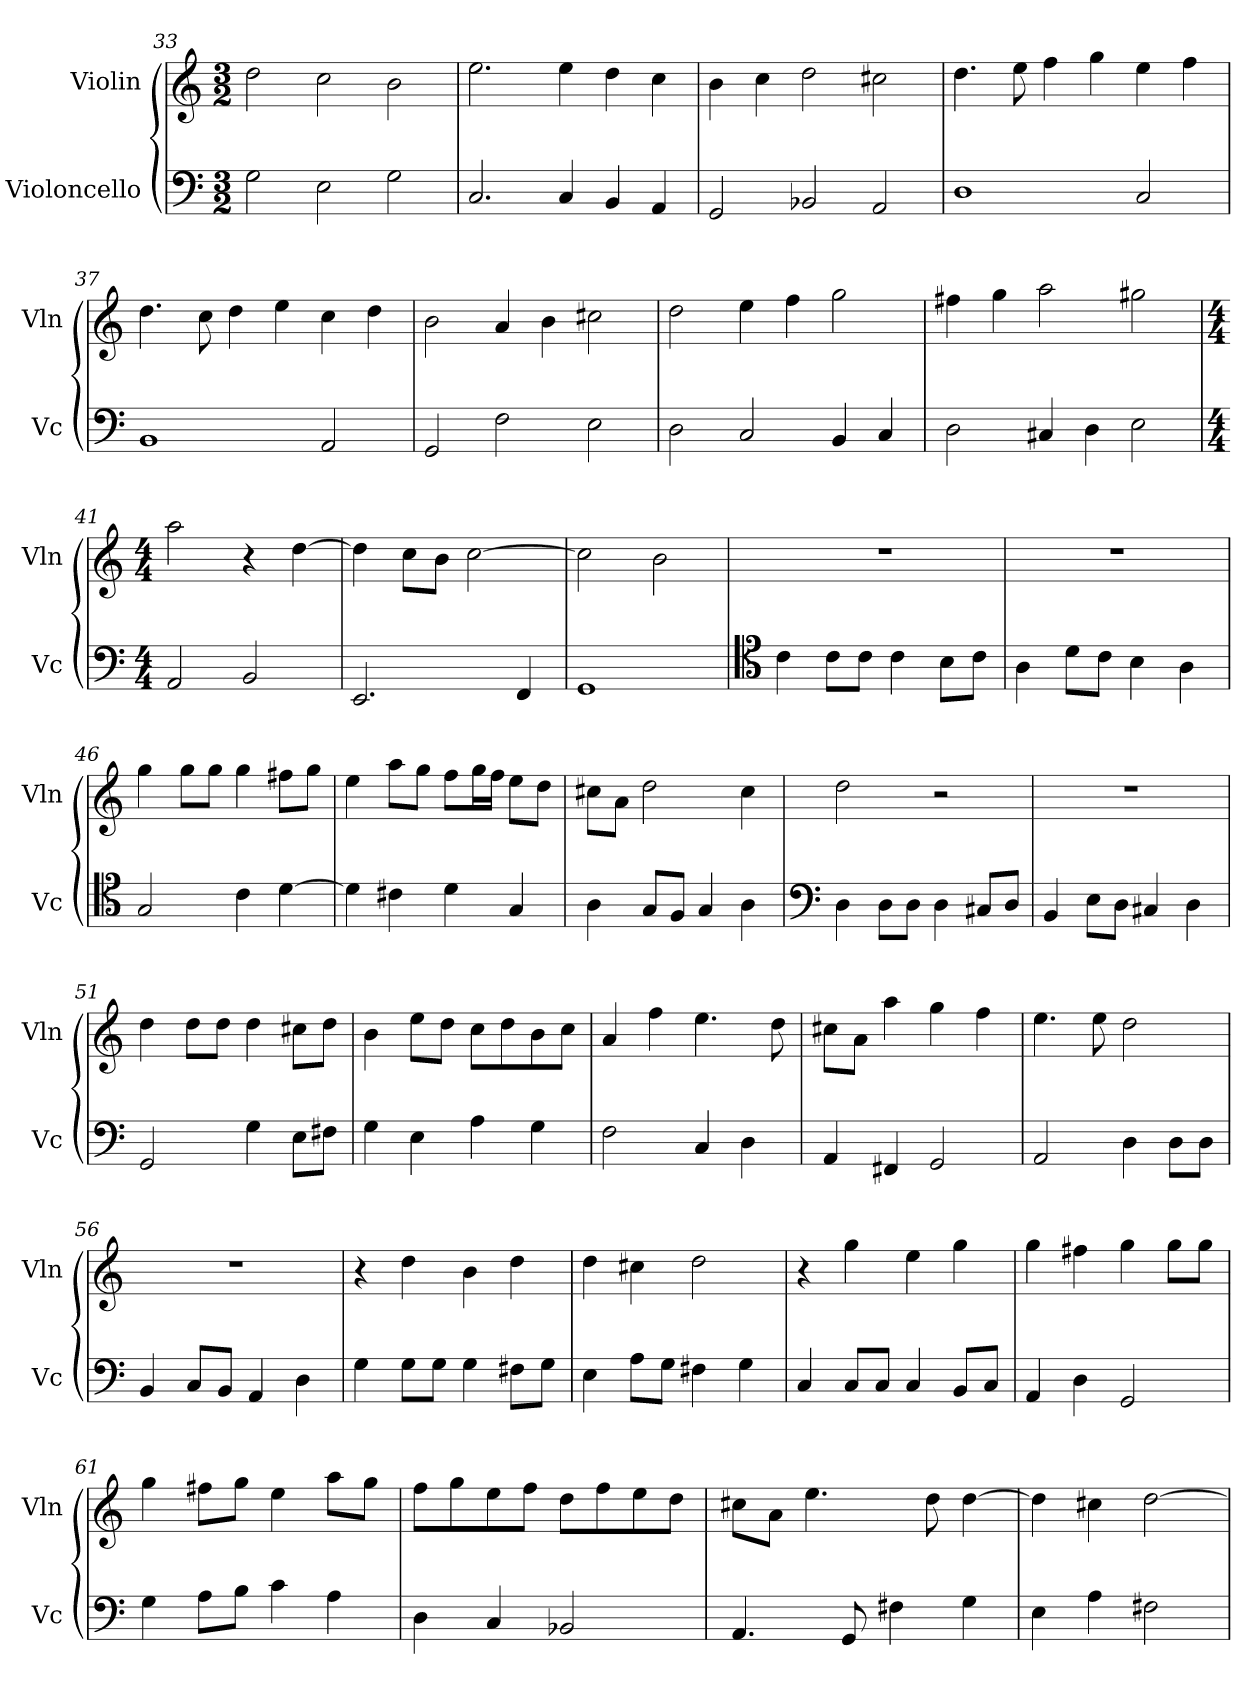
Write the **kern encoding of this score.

**kern	**kern
*part2	*part1
*staff2	*staff1
*I"Violoncello	*I"Violin
*I'Vc	*I'Vln
*clefF4	*clefG2
*k[]	*k[]
*M3/2	*M3/2
=33	=33
2G\	2dd\
2E\	2cc\
2G\	2b\
=34	=34
2.C/	2.ee\
4C/	4ee\
4BB/	4dd\
4AA/	4cc\
=35	=35
2GG/	4b\
.	4cc\
2BB-X/	2dd\
2AA/	2cc#X\
=36	=36
1D	4.dd\
.	8ee\
.	4ff\
.	4gg\
2C/	4ee\
.	4ff\
=37	=37
1BB	4.dd\
.	8cc\
.	4dd\
.	4ee\
2AA/	4cc\
.	4dd\
=38	=38
2GG/	2b\
2F\	4a/
.	4b\
2E\	2cc#X\
=39	=39
2D\	2dd\
2C/	4ee\
.	4ff\
4BB/	2gg\
4C/	.
=40	=40
2D\	4ff#X\
.	4gg\
4C#X/	2aa\
4D\	.
2E\	2gg#X\
=41	=41
*M4/4	*M4/4
2AA/	2aa\
2BB/	4r
.	[4dd\
=42	=42
2.EE/	4dd\]
.	8cc\L
.	8b\J
.	[2cc\
4FF/	.
=43	=43
1GG	2cc\]
.	2b\
=44	=44
*clefC4	*
*MM164	*
4c\	1r
8c\L	.
8c\J	.
4c\	.
8B\L	.
8c\J	.
=45	=45
4A\	1r
8d\L	.
8c\J	.
4B\	.
4A\	.
=46	=46
2G/	4gg\
.	8gg\L
.	8gg\J
4c\	4gg\
[4d\	8ff#X\L
.	8gg\J
=47	=47
4d\]	4ee\
4c#X\	8aa\L
.	8gg\J
4d\	8ff\L
.	16gg\L
.	16ff\JJ
4G/	8ee\L
.	8dd\J
=48	=48
4A\	8cc#X\L
.	8a\J
8G/L	2dd\
8F/J	.
4G/	.
4A\	4cc#\
=49	=49
*clefF4	*
4D\	2dd\
8D\L	.
8D\J	.
4D\	2r
8C#X/L	.
8D/J	.
=50	=50
4BB/	1r
8E\L	.
8D\J	.
4C#X/	.
4D\	.
=51	=51
2GG/	4dd\
.	8dd\L
.	8dd\J
4G\	4dd\
8E\L	8cc#X\L
8F#X\J	8dd\J
=52	=52
4G\	4b\
4E\	8ee\L
.	8dd\J
4A\	8cc\L
.	8dd\
4G\	8b\
.	8cc\J
=53	=53
2F\	4a/
.	4ff\
4C/	4.ee\
4D\	.
.	8dd\
=54	=54
4AA/	8cc#X\L
.	8a\J
4FF#X/	4aa\
2GG/	4gg\
.	4ff\
=55	=55
2AA/	4.ee\
.	8ee\
4D\	2dd\
8D\L	.
8D\J	.
=56	=56
4BB/	1r
8C/L	.
8BB/J	.
4AA/	.
4D\	.
=57	=57
4G\	4r
8G\L	4dd\
8G\J	.
4G\	4b\
8F#X\L	4dd\
8G\J	.
=58	=58
4E\	4dd\
8A\L	4cc#X\
8G\J	.
4F#X\	2dd\
4G\	.
=59	=59
4C/	4r
8C/L	4gg\
8C/J	.
4C/	4ee\
8BB/L	4gg\
8C/J	.
=60	=60
4AA/	4gg\
4D\	4ff#X\
2GG/	4gg\
.	8gg\L
.	8gg\J
=61	=61
4G\	4gg\
8A\L	8ff#X\L
8B\J	8gg\J
4c\	4ee\
4A\	8aa\L
.	8gg\J
=62	=62
4D\	8ff\L
.	8gg\
4C/	8ee\
.	8ff\J
2BB-X/	8dd\L
.	8ff\
.	8ee\
.	8dd\J
=63	=63
4.AA/	8cc#X\L
.	8a\J
.	4.ee\
8GG/	.
4F#X\	.
.	8dd\
4G\	[4dd\
=64	=64
4E\	4dd\]
4A\	4cc#X\
2F#X\	[2dd\
=	=
*-	*-
